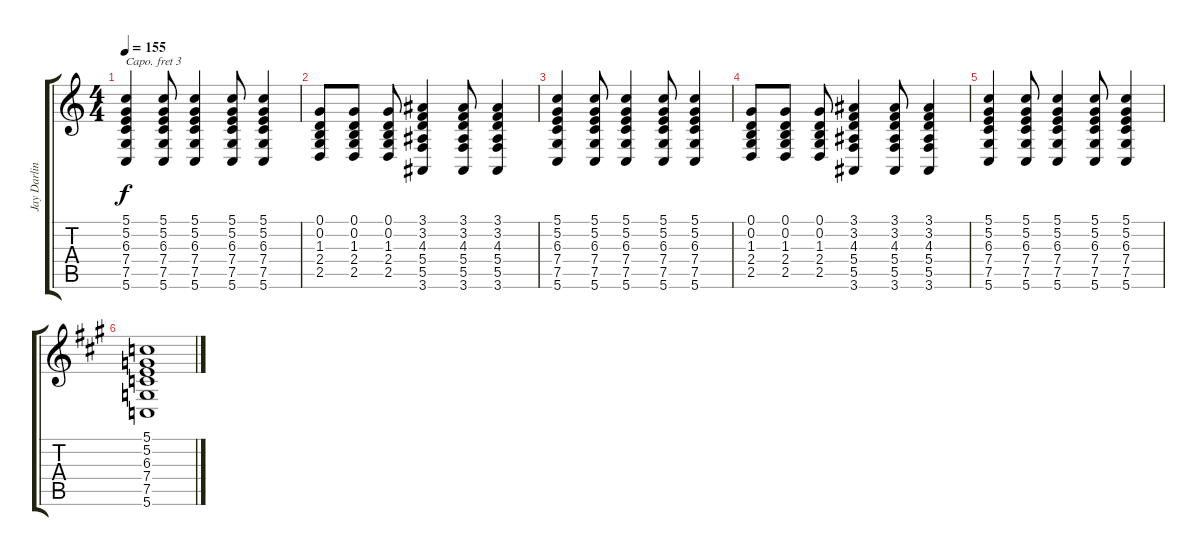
\track ("Jay Darlington" "Jay Darlin") {instrument acousticgrandpiano}
\staff {score tabs}
\capo 3
\tuning (E4 B3 G3 D3 A2 E2) {hide}
\ts (4 4)
\tempo 155
\clef g2
\ks c
(5.1 5.2 6.3 7.4 7.5 5.6).4{dy f} (5.1 5.2 6.3 7.4 7.5 5.6).8 (5.1 5.2 6.3 7.4 7.5 5.6).4 (5.1 5.2 6.3 7.4 7.5 5.6).8 (5.1 5.2 6.3 7.4 7.5 5.6).4 |
(0.1 0.2 1.3 2.4 2.5).8 (0.1 0.2 1.3 2.4 2.5).8 (0.1 0.2 1.3 2.4 2.5).8 (3.1 3.2 4.3 5.4 5.5 3.6).4 (3.1 3.2 4.3 5.4 5.5 3.6).8 (3.1 3.2 4.3 5.4 5.5 3.6).4 |
(5.1 5.2 6.3 7.4 7.5 5.6).4 (5.1 5.2 6.3 7.4 7.5 5.6).8 (5.1 5.2 6.3 7.4 7.5 5.6).4 (5.1 5.2 6.3 7.4 7.5 5.6).8 (5.1 5.2 6.3 7.4 7.5 5.6).4 |
(0.1 0.2 1.3 2.4 2.5).8 (0.1 0.2 1.3 2.4 2.5).8 (0.1 0.2 1.3 2.4 2.5).8 (3.1 3.2 4.3 5.4 5.5 3.6).4 (3.1 3.2 4.3 5.4 5.5 3.6).8 (3.1 3.2 4.3 5.4 5.5 3.6).4 |
(5.1 5.2 6.3 7.4 7.5 5.6).4 (5.1 5.2 6.3 7.4 7.5 5.6).8 (5.1 5.2 6.3 7.4 7.5 5.6).4 (5.1 5.2 6.3 7.4 7.5 5.6).8 (5.1 5.2 6.3 7.4 7.5 5.6).4 |
\ks a
(5.1 5.2 6.3 7.4 7.5 5.6).1
